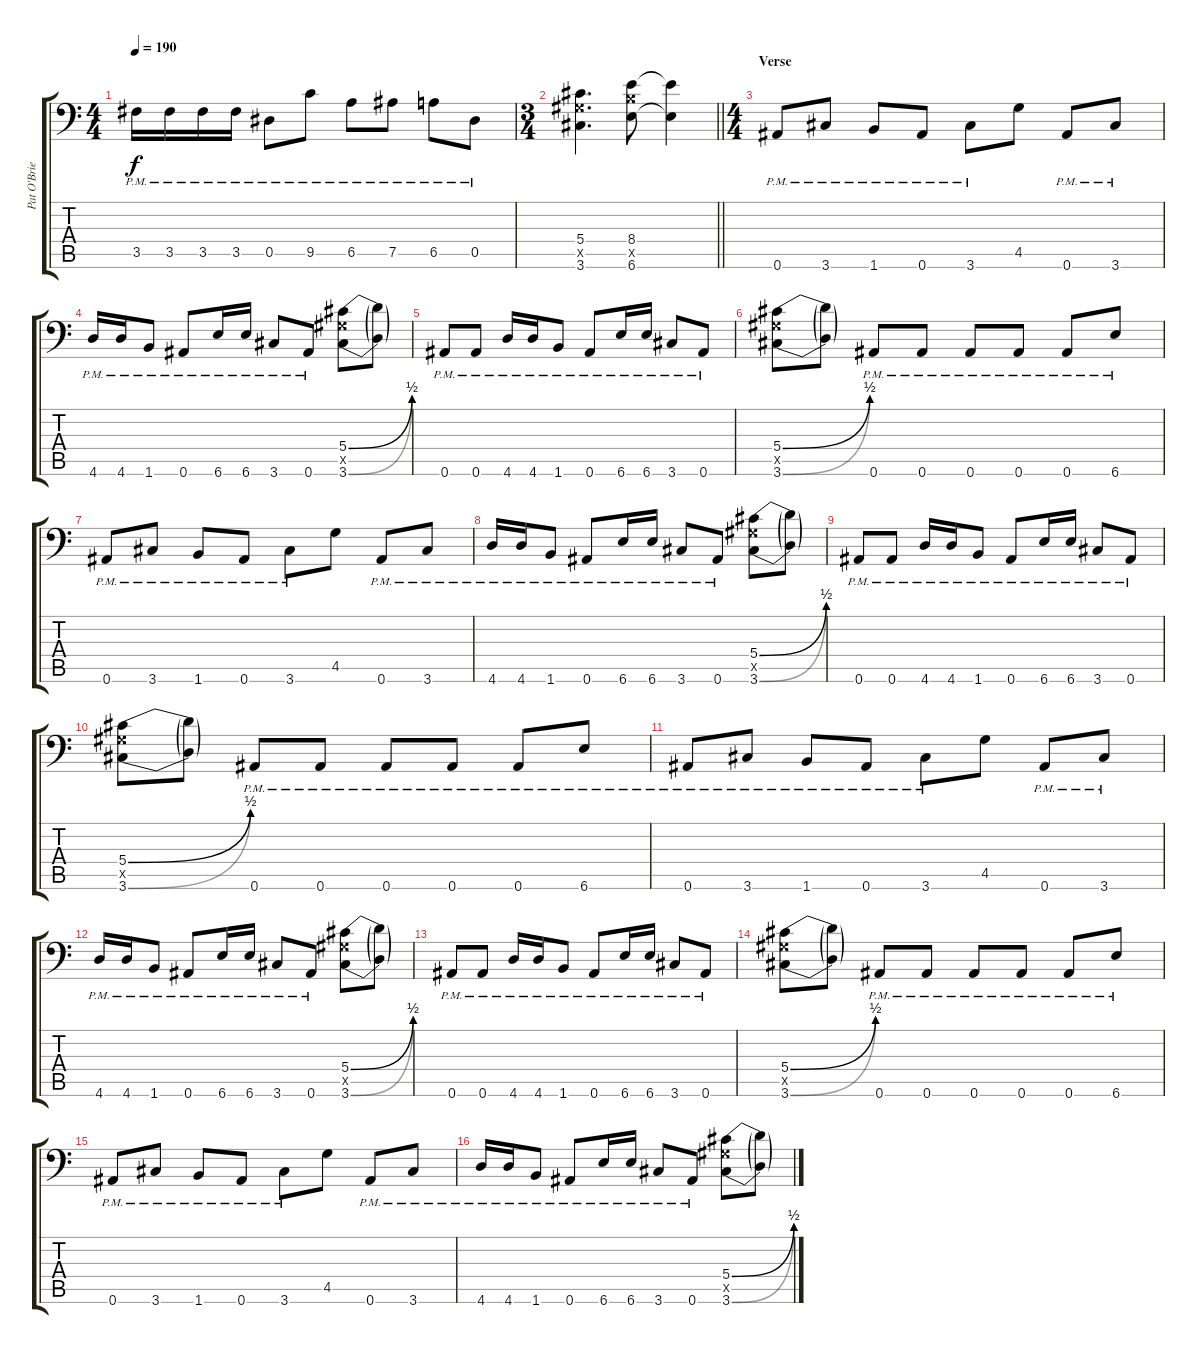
\track ("Pat O'Brien" "Pat O'Brie") {instrument distortionguitar}
\staff {score tabs}
\tuning (Bb3 F3 Db3 Ab2 Eb2 Bb1) {hide}
\ts (4 4)
\tempo 190
\clef f4
\ks c
3.5{pm}.16{dy f} 3.5{pm}.16 3.5{pm}.16 3.5{pm}.16 0.5{pm}.8 9.5{pm}.8 6.5{pm}.8 7.5{pm}.8 6.5{pm}.8 0.5{pm}.8 |
\ts (3 4)
\barLineRight lightlight
(5.4 5.5{x} 3.6).4{d} (8.4 8.5{x} 6.6).8 (8.4{t} 6.6{t}).4 |
\ts (4 4)
\section ("" "Verse")
0.6{pm}.8 3.6{pm}.8 1.6{pm}.8 0.6{pm}.8 3.6{pm}.8 4.5.8 0.6{pm}.8 3.6{pm}.8 |
4.6{pm}.16 4.6{pm}.16 1.6{pm}.8 0.6{pm}.8 6.6{pm}.16 6.6{pm}.16 3.6{pm}.8 0.6{pm}.8 (5.4{be (bend 0 0 60 2)} 5.5{x} 3.6{be (bend 0 0 60 2)}).8 (5.4{t} 3.6{t}).8 |
0.6{pm}.8 0.6{pm}.8 4.6{pm}.16 4.6{pm}.16 1.6{pm}.8 0.6{pm}.8 6.6{pm}.16 6.6{pm}.16 3.6{pm}.8 0.6{pm}.8 |
(5.4{be (bend 0 0 60 2)} 5.5{x} 3.6{be (bend 0 0 60 2)}).8 (5.4{t} 3.6{t}).8 0.6{pm}.8 0.6{pm}.8 0.6{pm}.8 0.6{pm}.8 0.6{pm}.8 6.6{pm}.8 |
0.6{pm}.8 3.6{pm}.8 1.6{pm}.8 0.6{pm}.8 3.6{pm}.8 4.5.8 0.6{pm}.8 3.6{pm}.8 |
4.6{pm}.16 4.6{pm}.16 1.6{pm}.8 0.6{pm}.8 6.6{pm}.16 6.6{pm}.16 3.6{pm}.8 0.6{pm}.8 (5.4{be (bend 0 0 60 2)} 5.5{x} 3.6{be (bend 0 0 60 2)}).8 (5.4{t} 3.6{t}).8 |
0.6{pm}.8 0.6{pm}.8 4.6{pm}.16 4.6{pm}.16 1.6{pm}.8 0.6{pm}.8 6.6{pm}.16 6.6{pm}.16 3.6{pm}.8 0.6{pm}.8 |
(5.4{be (bend 0 0 60 2)} 5.5{x} 3.6{be (bend 0 0 60 2)}).8 (5.4{t} 3.6{t}).8 0.6{pm}.8 0.6{pm}.8 0.6{pm}.8 0.6{pm}.8 0.6{pm}.8 6.6{pm}.8 |
0.6{pm}.8 3.6{pm}.8 1.6{pm}.8 0.6{pm}.8 3.6{pm}.8 4.5.8 0.6{pm}.8 3.6{pm}.8 |
4.6{pm}.16 4.6{pm}.16 1.6{pm}.8 0.6{pm}.8 6.6{pm}.16 6.6{pm}.16 3.6{pm}.8 0.6{pm}.8 (5.4{be (bend 0 0 60 2)} 5.5{x} 3.6{be (bend 0 0 60 2)}).8 (5.4{t} 3.6{t}).8 |
0.6{pm}.8 0.6{pm}.8 4.6{pm}.16 4.6{pm}.16 1.6{pm}.8 0.6{pm}.8 6.6{pm}.16 6.6{pm}.16 3.6{pm}.8 0.6{pm}.8 |
(5.4{be (bend 0 0 60 2)} 5.5{x} 3.6{be (bend 0 0 60 2)}).8 (5.4{t} 3.6{t}).8 0.6{pm}.8 0.6{pm}.8 0.6{pm}.8 0.6{pm}.8 0.6{pm}.8 6.6{pm}.8 |
0.6{pm}.8 3.6{pm}.8 1.6{pm}.8 0.6{pm}.8 3.6{pm}.8 4.5.8 0.6{pm}.8 3.6{pm}.8 |
4.6{pm}.16 4.6{pm}.16 1.6{pm}.8 0.6{pm}.8 6.6{pm}.16 6.6{pm}.16 3.6{pm}.8 0.6{pm}.8 (5.4{be (bend 0 0 60 2)} 5.5{x} 3.6{be (bend 0 0 60 2)}).8 (5.4{t} 3.6{t}).8
